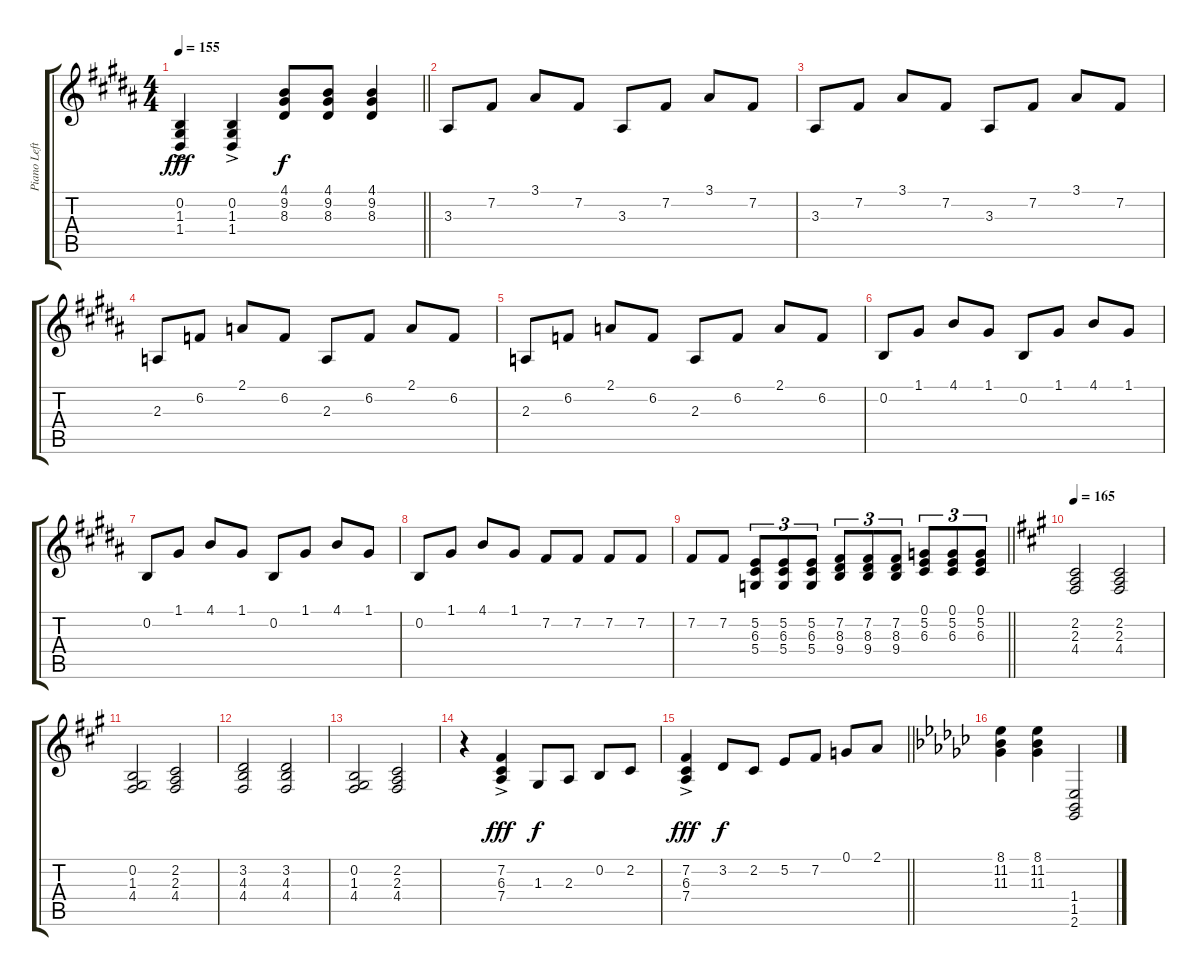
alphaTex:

\track ("Piano Left a" "Piano Left") {instrument acousticgrandpiano}
\staff {score tabs}
\tuning (G4 B3 G3 D3 A2 E2) {hide}
\ts (4 4)
\tempo 155
\clef g2
\barLineRight lightlight
\ks b
(0.2{ac} 1.3 1.4).4{dy fff} (0.2 1.3 1.4{ac}).4 (4.1 9.2 8.3).8{dy f} (4.1 9.2 8.3).8 (4.1 9.2 8.3).4 |
3.3.8 7.2.8 3.1.8 7.2.8 3.3.8 7.2.8 3.1.8 7.2.8 |
3.3.8 7.2.8 3.1.8 7.2.8 3.3.8 7.2.8 3.1.8 7.2.8 |
2.3.8 6.2.8 2.1.8 6.2.8 2.3.8 6.2.8 2.1.8 6.2.8 |
2.3.8 6.2.8 2.1.8 6.2.8 2.3.8 6.2.8 2.1.8 6.2.8 |
0.2.8 1.1.8 4.1.8 1.1.8 0.2.8 1.1.8 4.1.8 1.1.8 |
0.2.8 1.1.8 4.1.8 1.1.8 0.2.8 1.1.8 4.1.8 1.1.8 |
0.2.8 1.1.8 4.1.8 1.1.8 7.2.8 7.2.8 7.2.8 7.2.8 |
\barLineRight lightlight
7.2.8 7.2.8 (5.2 6.3 5.4).8{tu (3 2)} (5.2 6.3 5.4).8{tu (3 2)} (5.2 6.3 5.4).8{tu (3 2)} (7.2 8.3 9.4).8{tu (3 2)} (7.2 8.3 9.4).8{tu (3 2)} (7.2 8.3 9.4).8{tu (3 2)} (0.1 5.2 6.3).8{tu (3 2)} (0.1 5.2 6.3).8{tu (3 2)} (0.1 5.2 6.3).8{tu (3 2)} |
\tempo 165
\ks a
(2.2 2.3 4.4).2 (2.2 2.3 4.4).2 |
(0.2 1.3 4.4).2 (2.2 2.3 4.4).2 |
(3.2 4.3 4.4).2 (3.2 4.3 4.4).2 |
(0.2 1.3 4.4).2 (2.2 2.3 4.4).2 |
r.4 (7.2 6.3{ac} 7.4).4{dy fff} 1.3.8{dy f} 2.3.8 0.2.8 2.2.8 |
\barLineRight lightlight
(7.2 6.3 7.4{ac}).4{dy fff} 3.2.8{dy f} 2.2.8 5.2.8 7.2.8 0.1.8 2.1.8 |
\ks gb
(8.1 11.2 11.3).4 (8.1 11.2 11.3).4 (1.4 1.5 2.6).2
